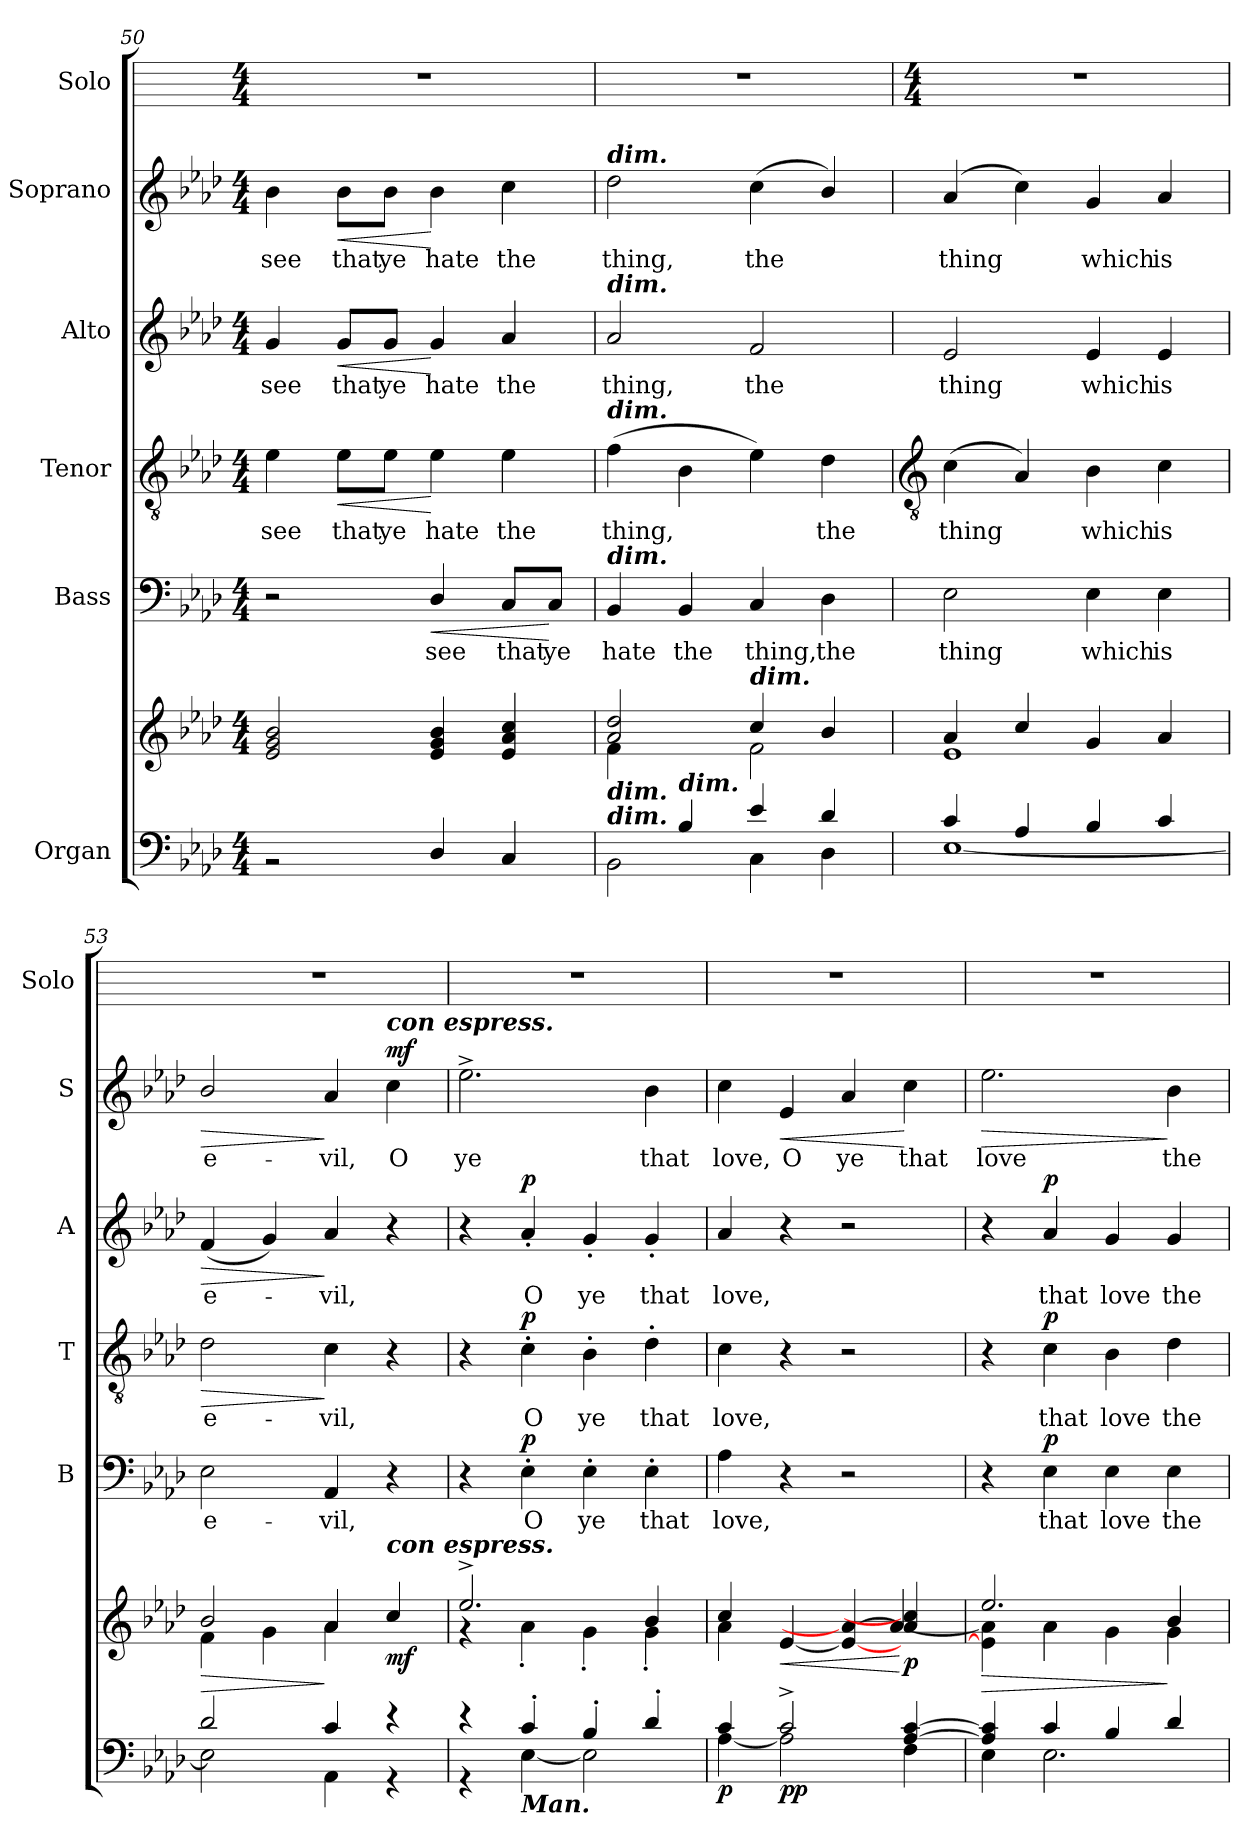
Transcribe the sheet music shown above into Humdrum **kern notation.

**kern	**kern	**dynam	**kern	**text	**dynam	**kern	**text	**dynam	**kern	**text	**dynam	**kern	**text	**dynam	**kern
*part6	*part6	*part6	*part5	*part5	*part5	*part4	*part4	*part4	*part3	*part3	*part3	*part2	*part2	*part2	*part1
*staff7	*staff6	*staff6/7	*staff5	*staff5	*staff5	*staff4	*staff4	*staff4	*staff3	*staff3	*staff3	*staff2	*staff2	*staff2	*staff1
*I"Organ	*	*	*I"Bass	*	*	*I"Tenor	*	*	*I"Alto	*	*	*I"Soprano	*	*	*I"Solo
*	*	*	*I'B	*	*	*I'T	*	*	*I'A	*	*	*I'S	*	*	*I'Solo
*clefF4	*clefG2	*	*clefF4	*	*	*clefGv2	*	*	*clefG2	*	*	*clefG2	*	*	*
*k[b-e-a-d-]	*k[b-e-a-d-]	*	*k[b-e-a-d-]	*	*	*k[b-e-a-d-]	*	*	*k[b-e-a-d-]	*	*	*k[b-e-a-d-]	*	*	*
*A-:	*A-:	*	*A-:	*	*	*A-:	*	*	*A-:	*	*	*A-:	*	*	*
*M4/4	*M4/4	*	*M4/4	*	*	*M4/4	*	*	*M4/4	*	*	*M4/4	*	*	*M4/4
=50	=50	=50	=50	=50	=50	=50	=50	=50	=50	=50	=50	=50	=50	=50	=50
*^	*^	*	*	*	*	*	*	*	*	*	*	*	*	*	*
!	!	!	!	!	!	!	!	!	!LO:LY:b	!	!	!LO:LY:b	!	!	!LO:LY:b	!	!
1ryy	2r	2e-/ 2g/ 2b-/	1ryy	.	2r	.	.	4e-	see	.	4g	see	.	4b-	see	.	1r
!	!	!	!	!	!	!	!	!	!LO:LY:b	!LO:HP:b	!	!LO:LY:b	!LO:HP:b	!	!LO:LY:b	!LO:HP:b	!
.	.	.	.	.	.	.	.	8e-\L	that	<	8g/L	that	<	8b-\L	that	<	.
!	!	!	!	!	!	!	!	!	!LO:LY:b	!	!	!LO:LY:b	!	!	!LO:LY:b	!	!
.	.	.	.	.	.	.	.	8e-\J	ye	.	8g/J	ye	.	8b-\J	ye	.	.
!	!	!	!	!	!	!LO:LY:b	!LO:HP:b	!	!LO:LY:b	!	!	!LO:LY:b	!	!	!LO:LY:b	!	!
.	4D-/	4e-/ 4g/ 4b-/	.	.	4D-/	see	<	4e-	hate	[	4g	hate	[	4b-	hate	[	.
!	!	!	!	!	!	!LO:LY:b	!	!	!LO:LY:b	!	!	!LO:LY:b	!	!	!LO:LY:b	!	!
.	4C/	4e-/ 4a-/ 4cc/	.	.	8C/L	that	.	4e-	the	.	4a-	the	.	4cc	the	.	.
!	!	!	!	!	!	!LO:LY:b	!	!	!	!	!	!	!	!	!	!	!
.	.	.	.	.	8C/J	ye	[	.	.	.	.	.	.	.	.	.	.
=51	=51	=51	=51	=51	=51	=51	=51	=51	=51	=51	=51	=51	=51	=51	=51	=51	=51
!	!	!	!	!	!	!	!	!	!	!	!	!	!	!LO:TX:a:Bi:t=dim.	!	!	!
!	!	!	!	!	!	!	!	!	!	!	!LO:TX:a:Bi:t=dim.	!	!	!	!	!	!
!	!	!	!	!	!	!	!	!LO:TX:a:Bi:t=dim.	!	!	!	!	!	!	!	!	!
!	!	!	!	!	!LO:TX:a:Bi:t=dim.	!	!	!	!	!	!	!	!	!	!	!	!
!	!	!LO:TX:b:Bi:t=dim.	!	!	!	!	!	!	!	!	!	!	!	!	!	!	!
!LO:TX:a:Bi:t=dim.	!	!	!	!	!	!	!	!	!	!	!	!	!	!	!	!	!
!	!	!	!	!	!	!LO:LY:b	!	!	!LO:LY:b	!	!	!LO:LY:b	!	!	!LO:LY:b	!	!
4ryy	2BB-\	2a-/ 2dd-/	4f\	.	4BB-	hate	.	(>4f	thing,	.	2a-	thing,	.	2dd-	thing,	.	1r
!LO:TX:a:Bi:t=dim.	!	!	!	!	!	!	!	!	!	!	!	!	!	!	!	!	!
!	!	!	!	!	!	!LO:LY:b	!	!	!	!	!	!	!	!	!	!	!
4B-/	.	.	4ryy	.	4BB-	the	.	4B-	.	.	.	.	.	.	.	.	.
!	!	!LO:TX:a:Bi:t=dim.	!	!	!	!	!	!	!	!	!	!	!	!	!	!	!
!	!	!	!	!	!	!LO:LY:b	!	!	!	!	!	!LO:LY:b	!	!	!LO:LY:b	!	!
4e-/	4C\	4cc/	2f\	.	4C	thing,	.	4e-)	.	.	2f	the	.	(<4cc	the	.	.
!	!	!	!	!	!	!LO:LY:b	!	!	!LO:LY:b	!	!	!	!	!	!	!	!
4d-/	4D-\	4b-/	.	.	4D-	the	.	4d-	the	.	.	.	.	4b-/)	.	.	.
!!LO:LB:g=z
=52	=52	=52	=52	=52	=52	=52	=52	=52	=52	=52	=52	=52	=52	=52	=52	=52	=52
*	*	*	*	*	*	*	*	*clefGv2	*	*	*	*	*	*	*	*	*
*	*	*	*	*	*	*	*	*	*	*	*	*	*	*	*	*	*M4/4
!	!	!	!	!	!	!LO:LY:b	!	!	!LO:LY:b	!	!	!LO:LY:b	!	!	!LO:LY:b	!	!
4c/	[1E-\	4a-/	1e-\	.	2E-	thing	.	(<4c	thing	.	2e-	thing	.	(<4a-	thing	.	1r
4A-/	.	4cc/	.	.	.	.	.	4A-)	.	.	.	.	.	4cc)	.	.	.
!	!	!	!	!	!	!LO:LY:b	!	!	!LO:LY:b	!	!	!LO:LY:b	!	!	!LO:LY:b	!	!
4B-/	.	4g/	.	.	4E-	which	.	4B-	which	.	4e-	which	.	4g	which	.	.
!	!	!	!	!	!	!LO:LY:b	!	!	!LO:LY:b	!	!	!LO:LY:b	!	!	!LO:LY:b	!	!
4c/	.	4a-/	.	.	4E-	is	.	4c	is	.	4e-	is	.	4a-	is	.	.
=53	=53	=53	=53	=53	=53	=53	=53	=53	=53	=53	=53	=53	=53	=53	=53	=53	=53
!	!	!	!	!LO:HP:b	!	!LO:LY:b	!	!	!LO:LY:b	!LO:HP:b	!	!LO:LY:b	!LO:HP:b	!	!LO:LY:b	!LO:HP:b	!
2d-/	2E-\]	2b-/	4f\	>	2E-	e-	.	2d-	e-	>	(<4f	e-	>	2b-/	e-	>	1r
.	.	.	4g\	.	.	.	.	.	.	.	4g)	.	.	.	.	.	.
!	!	!	!	!	!	!LO:LY:b	!	!	!LO:LY:b	!	!	!LO:LY:b	!	!	!LO:LY:b	!	!
4c/	4AA-\	4a-/	4a-\	]	4AA-	-vil,	.	4c	-vil,	]	4a-	vil,	]	4a-	-vil,	]	.
!	!	!	!	!	!	!	!	!	!	!	!	!	!	!LO:TX:a:Bi:t=con espress.	!	!	!
!	!	!LO:TX:a:Bi:t=con espress.	!	!	!	!	!	!	!	!	!	!	!	!	!	!	!
!	!	!	!	!LO:DY:b	!	!	!	!	!	!	!	!	!	!	!LO:LY:b	!LO:DY:b	!
4r	4r	4cc/	4ryy	mf	4r	.	.	4r	.	.	4r	.	.	4cc	O	mf	.
=54	=54	=54	=54	=54	=54	=54	=54	=54	=54	=54	=54	=54	=54	=54	=54	=54	=54
!	!	!	!	!	!	!	!	!	!	!	!	!	!	!	!LO:LY:b	!	!
4r	4r	2.ee-^/	4r	.	4r	.	.	4r	.	.	4r	.	.	2.ee-^	ye	.	1r
!LO:TX:b:Bi:t=Man.	!	!	!	!	!	!	!	!	!	!	!	!	!	!	!	!	!
!	!	!	!	!	!	!LO:LY:b	!LO:DY:b	!	!LO:LY:b	!LO:DY:b	!	!LO:LY:b	!LO:DY:b	!	!	!	!
4c'/	[4E-\	.	4a-'\	.	4E-'	O	p	4c'	O	p	4a-'	O	p	.	.	.	.
!	!	!	!	!	!	!LO:LY:b	!	!	!LO:LY:b	!	!	!LO:LY:b	!	!	!	!	!
4B-'/	2E-\]	.	4g'\	.	4E-'	ye	.	4B-'	ye	.	4g'	ye	.	.	.	.	.
!	!	!	!	!	!	!LO:LY:b	!	!	!LO:LY:b	!	!	!LO:LY:b	!	!	!LO:LY:b	!	!
4d-'/	.	4b-/	4g'\	.	4E-'	that	.	4d-'	that	.	4g'	that	.	4b-	that	.	.
=55	=55	=55	=55	=55	=55	=55	=55	=55	=55	=55	=55	=55	=55	=55	=55	=55	=55
!	!	!	!	!LO:DY:b=2	!	!LO:LY:b	!	!	!LO:LY:b	!	!	!LO:LY:b	!	!	!LO:LY:b	!	!
4c/	[4A-\	4cc/	4a-\	p	4A-	love,	.	4c	love,	.	4a-	love,	.	4cc	love,	.	1r
!	!	!	!	!LO:HP:b	!	!	!	!	!	!	!	!	!	!	!LO:LY:b	!LO:HP:b	!
!	!	!	!	!LO:DY:n=1:b=2	!	!	!	!	!	!	!	!	!	!	!	!	!
!	!	!	!	!LO:DY:n=2:b	!	!	!	!	!	!	!	!	!	!	!	!	!
2c^/	2A-\]	[4e-/	2ryy	< p p	4r	.	.	4r	.	.	4r	.	.	4e-	O	<	.
!	!	!	!	!	!	!	!	!	!	!	!	!	!	!	!LO:LY:b	!	!
.	.	4e-/_ 4a-/_	.	.	2r	.	.	2r	.	.	2r	.	.	4a-	ye	.	.
!	!	!	!	!LO:DY:n=3:b	!	!	!	!	!	!	!	!	!	!	!LO:LY:b	!	!
[4A-/ [4c/	4F\	4a-/] 4cc/]	[4a-/	[ p	.	.	.	.	.	.	.	.	.	4cc	that	[	.
=56	=56	=56	=56	=56	=56	=56	=56	=56	=56	=56	=56	=56	=56	=56	=56	=56	=56
!	!	!	!	!LO:HP:b	!	!	!	!	!	!	!	!	!	!	!LO:LY:b	!LO:HP:b	!
4A-/] 4c/]	4E-\	2.ee-/	4e-\] 4a-\]	>	4r	.	.	4r	.	.	4r	.	.	2.ee-	love	>	1r
!	!	!	!	!	!	!LO:LY:b	!LO:DY:b	!	!LO:LY:b	!LO:DY:b	!	!LO:LY:b	!LO:DY:b	!	!	!	!
4c/	2.E-\	.	4a-\	.	4E-	that	p	4c	that	p	4a-	that	p	.	.	.	.
!	!	!	!	!	!	!LO:LY:b	!	!	!LO:LY:b	!	!	!LO:LY:b	!	!	!	!	!
4B-/	.	.	4g\	.	4E-	love	.	4B-	love	.	4g	love	.	.	.	.	.
!	!	!	!	!	!	!LO:LY:b	!	!	!LO:LY:b	!	!	!LO:LY:b	!	!	!LO:LY:b	!	!
4d-/	.	4b-/	4g\	]	4E-	the	.	4d-	the	.	4g	the	.	4b-	the	]	.
*v	*v	*	*	*	*	*	*	*	*	*	*	*	*	*	*	*	*
*	*v	*v	*	*	*	*	*	*	*	*	*	*	*	*	*	*
=	=	=	=	=	=	=	=	=	=	=	=	=	=	=	=
*-	*-	*-	*-	*-	*-	*-	*-	*-	*-	*-	*-	*-	*-	*-	*-
